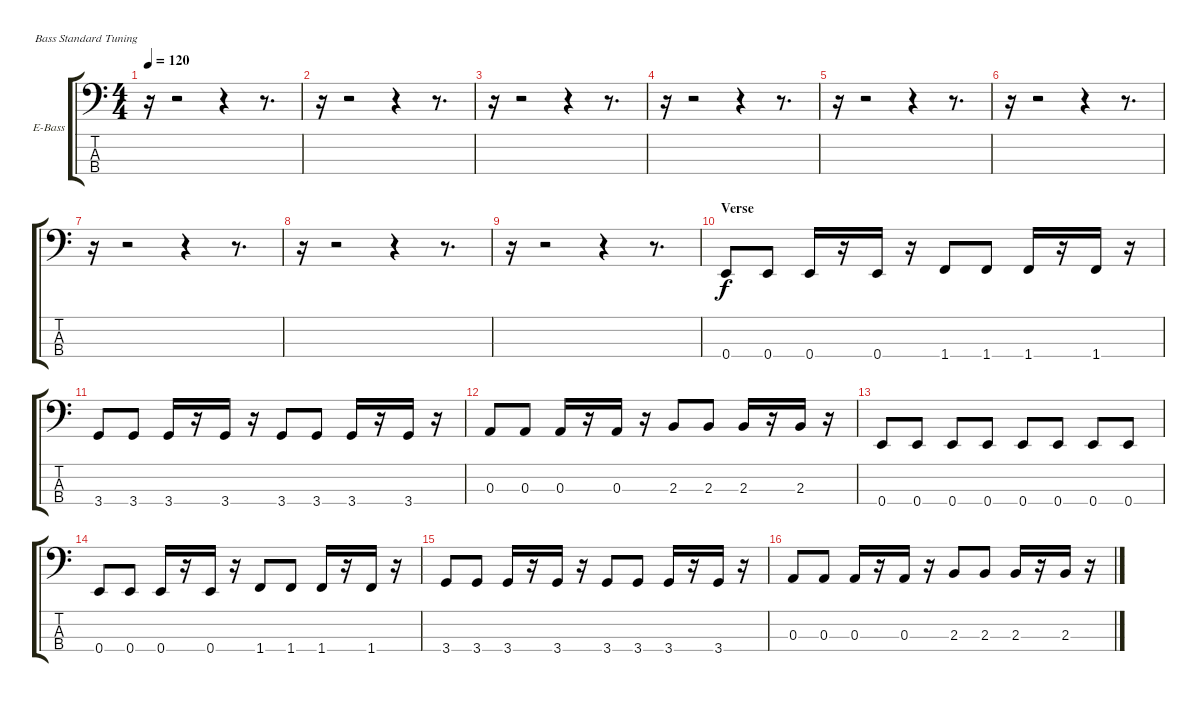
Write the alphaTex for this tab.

\bracketExtendMode groupsimilarinstruments
\firstSystemTrackNameOrientation horizontal
\otherSystemsTrackNameOrientation horizontal
\track ("Bass-guitar" "E-Bass") {instrument electricbasspick}
\staff {score tabs}
\tuning (G2 D2 A1 E1)
\ts (4 4)
\tempo 120
\clef f4
\ks c
r.16{dy f} r.2 r.4 r.8{d} |
r.16 r.2 r.4 r.8{d} |
r.16 r.2 r.4 r.8{d} |
r.16 r.2 r.4 r.8{d} |
r.16 r.2 r.4 r.8{d} |
r.16 r.2 r.4 r.8{d} |
r.16 r.2 r.4 r.8{d} |
r.16 r.2 r.4 r.8{d} |
r.16 r.2 r.4 r.8{d} |
\section ("" "Verse")
0.4.8 0.4.8 0.4.16 r.16 0.4.16 r.16 1.4.8 1.4.8 1.4.16 r.16 1.4.16 r.16 |
3.4.8 3.4.8 3.4.16 r.16 3.4.16 r.16 3.4.8 3.4.8 3.4.16 r.16 3.4.16 r.16 |
0.3.8 0.3.8 0.3.16 r.16 0.3.16 r.16 2.3.8 2.3.8 2.3.16 r.16 2.3.16 r.16 |
0.4.8 0.4.8 0.4.8 0.4.8 0.4.8 0.4.8 0.4.8 0.4.8 |
0.4.8 0.4.8 0.4.16 r.16 0.4.16 r.16 1.4.8 1.4.8 1.4.16 r.16 1.4.16 r.16 |
3.4.8 3.4.8 3.4.16 r.16 3.4.16 r.16 3.4.8 3.4.8 3.4.16 r.16 3.4.16 r.16 |
0.3.8 0.3.8 0.3.16 r.16 0.3.16 r.16 2.3.8 2.3.8 2.3.16 r.16 2.3.16 r.16
